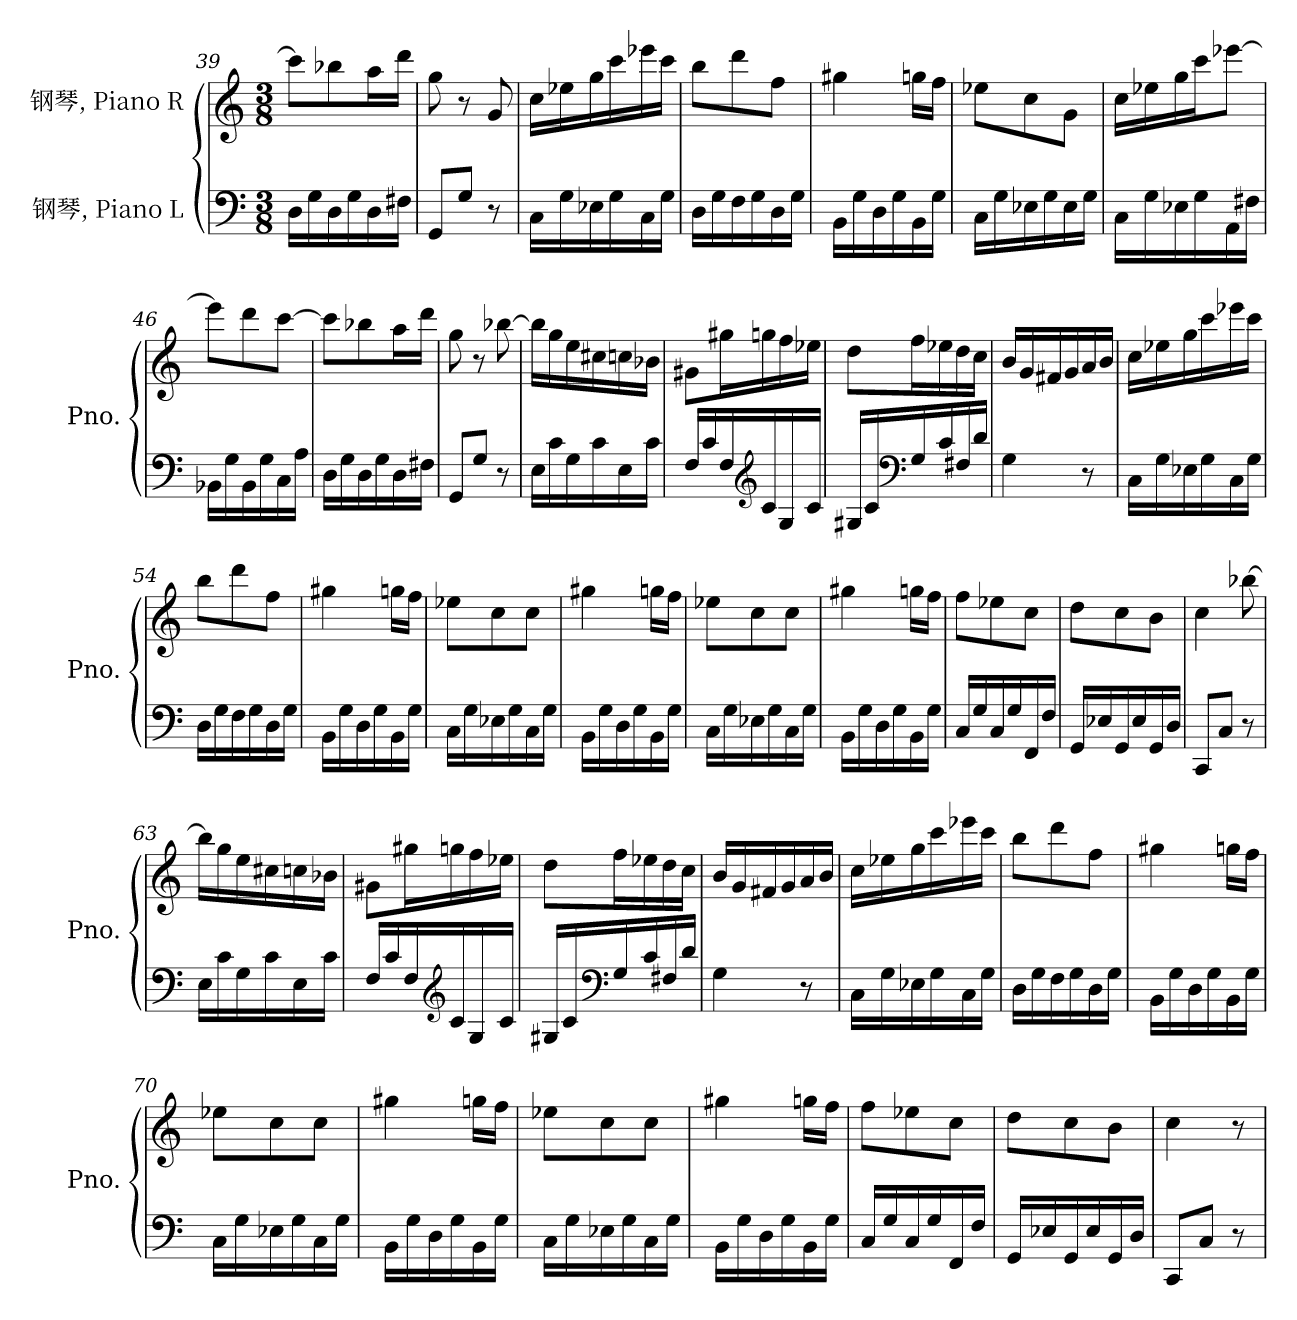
**kern	**kern
*part2	*part1
*staff2	*staff1
*I"钢琴, Piano L	*I"钢琴,  Piano R
*I'Pno.	*I'Pno.
*clefF4	*clefG2
*k[]	*k[]
*M3/8	*M3/8
=39	=39
16D\LL	8ccc\L]
16G\	.
16D\	8bb-X\
16G\	.
16D\	16aa\L
16F#X\JJ	16ddd\JJ
=40	=40
8GG/L	8gg\
8G/J	8r
8r	8g/
=41	=41
16C\LL	16cc\LL
16G\	16ee-X\
16E-X\	16gg\
16G\	16ccc\
16C\	16eee-X\
16G\JJ	16ccc\JJ
!!LO:PB:g=z
=42	=42
16D\LL	8bb\L
16G\	.
16F\	8ddd\
16G\	.
16D\	8ff\J
16G\JJ	.
=43	=43
16BB\LL	4gg#X\
16G\	.
16D\	.
16G\	.
16BB\	16ggn\LL
16G\JJ	16ff\JJ
=44	=44
16C\LL	8ee-X\L
16G\	.
16E-X\	8cc\
16G\	.
16E-\	8g\J
16G\JJ	.
=45	=45
16C\LL	16cc\LL
16G\	16ee-X\
16E-X\	16gg\
16G\	16ccc\J
16AA\	[8eee-X\J
16F#X\JJ	.
=46	=46
16BB-X\LL	8eee-\L]
16G\	.
16BB-\	8ddd\
16G\	.
16C\	[8ccc\J
16A\JJ	.
!!LO:LB:g=z
=47	=47
16D\LL	8ccc\L]
16G\	.
16D\	8bb-X\
16G\	.
16D\	16aa\L
16F#X\JJ	16ddd\JJ
=48	=48
8GG/L	8gg\
8G/J	8r
8r	[8bb-X\
=49	=49
16E\LL	16bb-\LL]
16c\	16gg\
16G\	16ee\
16c\	16cc#X\
16E\	16ccn\
16c\JJ	16b-X\JJ
=50	=50
16F/LL	8g#X\L
16c/	.
16F/	16gg#X\L
*clefG2	*
16c/	16ggn\
16G/	16ff\
16c/JJ	16ee-X\JJ
=51	=51
16G#X/LL	8dd\L
16c/	.
*clefF4	*
16G#/	16ff\L
16c/	16ee-X\
16F#X/	16dd\
16d/JJ	16cc\JJ
!!LO:LB:g=z
=52	=52
4G\	16b/LL
.	16g/
.	16f#X/
.	16g/
8r	16a/
.	16b/JJ
=53	=53
16C\LL	16cc\LL
16G\	16ee-X\
16E-X\	16gg\
16G\	16ccc\
16C\	16eee-X\
16G\JJ	16ccc\JJ
=54	=54
16D\LL	8bb\L
16G\	.
16F\	8ddd\
16G\	.
16D\	8ff\J
16G\JJ	.
=55	=55
16BB\LL	4gg#X\
16G\	.
16D\	.
16G\	.
16BB\	16ggn\LL
16G\JJ	16ff\JJ
=56	=56
16C\LL	8ee-X\L
16G\	.
16E-X\	8cc\
16G\	.
16C\	8cc\J
16G\JJ	.
=57	=57
16BB\LL	4gg#X\
16G\	.
16D\	.
16G\	.
16BB\	16ggn\LL
16G\JJ	16ff\JJ
!!LO:LB:g=z
=58	=58
16C\LL	8ee-X\L
16G\	.
16E-X\	8cc\
16G\	.
16C\	8cc\J
16G\JJ	.
=59	=59
16BB\LL	4gg#X\
16G\	.
16D\	.
16G\	.
16BB\	16ggn\LL
16G\JJ	16ff\JJ
=60	=60
16C/LL	8ff\L
16G/	.
16C/	8ee-X\
16G/	.
16FF/	8cc\J
16F/JJ	.
=61	=61
16GG/LL	8dd\L
16E-X/	.
16GG/	8cc\
16E-/	.
16GG/	8b\J
16D/JJ	.
=62	=62
8CC/L	4cc\
8C/J	.
8r	[8bb-X\
=63	=63
16E\LL	16bb-\LL]
16c\	16gg\
16G\	16ee\
16c\	16cc#X\
16E\	16ccn\
16c\JJ	16b-X\JJ
!!LO:LB:g=z
=64	=64
16F/LL	8g#X\L
16c/	.
16F/	16gg#X\L
*clefG2	*
16c/	16ggn\
16G/	16ff\
16c/JJ	16ee-X\JJ
=65	=65
16G#X/LL	8dd\L
16c/	.
*clefF4	*
16G#/	16ff\L
16c/	16ee-X\
16F#X/	16dd\
16d/JJ	16cc\JJ
=66	=66
4G\	16b/LL
.	16g/
.	16f#X/
.	16g/
8r	16a/
.	16b/JJ
=67	=67
16C\LL	16cc\LL
16G\	16ee-X\
16E-X\	16gg\
16G\	16ccc\
16C\	16eee-X\
16G\JJ	16ccc\JJ
!!LO:LB:g=z
=68	=68
16D\LL	8bb\L
16G\	.
16F\	8ddd\
16G\	.
16D\	8ff\J
16G\JJ	.
=69	=69
16BB\LL	4gg#X\
16G\	.
16D\	.
16G\	.
16BB\	16ggn\LL
16G\JJ	16ff\JJ
=70	=70
16C\LL	8ee-X\L
16G\	.
16E-X\	8cc\
16G\	.
16C\	8cc\J
16G\JJ	.
=71	=71
16BB\LL	4gg#X\
16G\	.
16D\	.
16G\	.
16BB\	16ggn\LL
16G\JJ	16ff\JJ
=72	=72
16C\LL	8ee-X\L
16G\	.
16E-X\	8cc\
16G\	.
16C\	8cc\J
16G\JJ	.
=73	=73
16BB\LL	4gg#X\
16G\	.
16D\	.
16G\	.
16BB\	16ggn\LL
16G\JJ	16ff\JJ
!!LO:PB:g=z
=74	=74
16C/LL	8ff\L
16G/	.
16C/	8ee-X\
16G/	.
16FF/	8cc\J
16F/JJ	.
=75	=75
*	*MM99
16GG/LL	8dd\L
16E-X/	.
*	*MM93
16GG/	8cc\
16E-/	.
*	*MM87
16GG/	8b\J
16D/JJ	.
=76	=76
*	*MM81
8CC/L	4cc\
8C/J	.
*	*MM69
8r	8r
=	=
*-	*-
